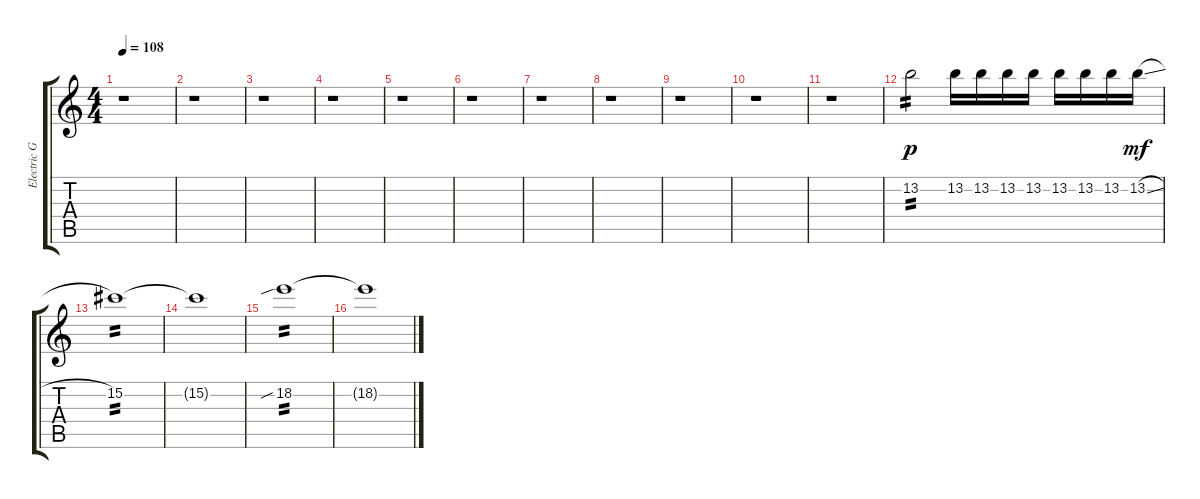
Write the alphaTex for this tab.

\track ("Electric Guitar 1" "Electric G") {instrument distortionguitar}
\staff {score tabs}
\tuning (Eb4 Bb3 Gb3 Db3 Ab2 Eb2) {hide}
\ts (4 4)
\tempo 108
\clef g2
\ks c
r.1{dy p} |
r.1 |
r.1 |
r.1 |
r.1 |
r.1 |
r.1 |
r.1 |
r.1 |
r.1 |
r.1 |
13.2.2{tp 2} 13.2.16 13.2.16 13.2.16 13.2.16 13.2.16 13.2.16 13.2.16 13.2{sl}.16{dy mf} |
15.2.1{tp 2} |
15.2{t}.1 |
18.2{sib}.1{tp 2} |
18.2{t}.1
